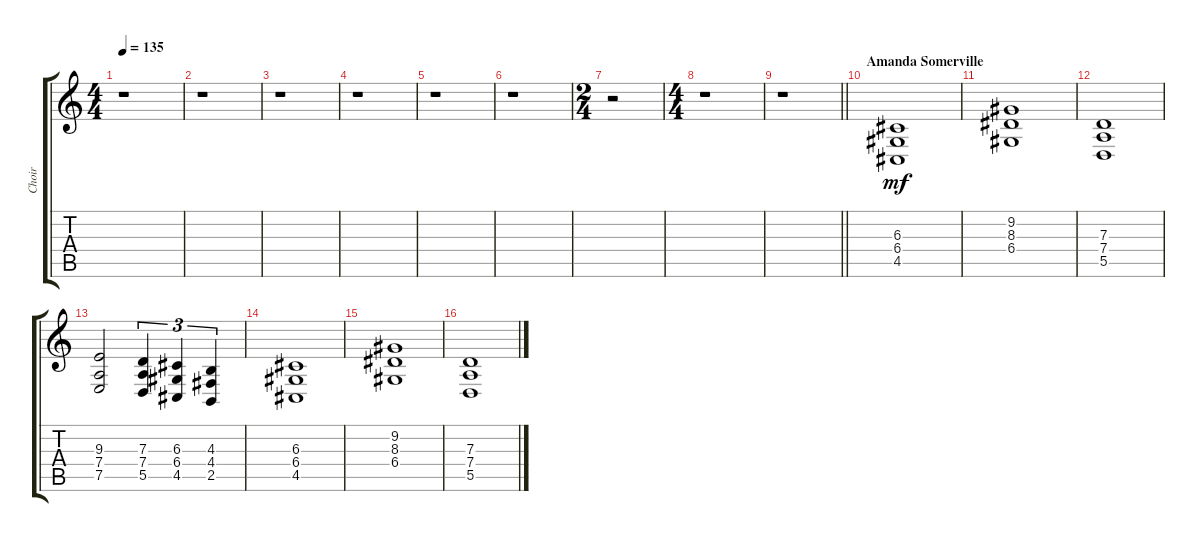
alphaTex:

\track ("Choir" "Choir") {instrument choiraahs}
\staff {score tabs}
\tuning (E4 B3 G3 D3 A2 E2) {hide}
\ts (4 4)
\tempo 135
\clef g2
\ks c
r.1{dy mf} |
r.1 |
r.1 |
r.1 |
r.1 |
r.1 |
\ts (2 4)
r.2 |
\ts (4 4)
r.1 |
\barLineRight lightlight
r.1 |
\section ("" "Amanda Somerville")
(6.3 6.4 4.5).1 |
(9.2 8.3 6.4).1 |
(7.3 7.4 5.5).1 |
(9.3 7.4 7.5).2 (7.3 7.4 5.5).4{tu (3 2)} (6.3 6.4 4.5).4{tu (3 2)} (4.3 4.4 2.5).4{tu (3 2)} |
(6.3 6.4 4.5).1 |
(9.2 8.3 6.4).1 |
(7.3 7.4 5.5).1
